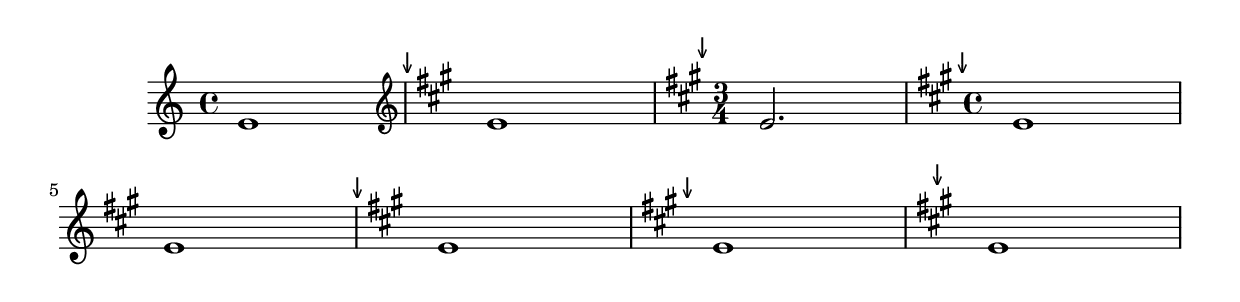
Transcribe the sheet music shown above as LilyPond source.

\version "2.11.61"

\header {
  lsrtags = "text"
  texidoc = "If specified, text marks may be aligned with notation
objects other than bar lines.  These objects include @code{ambitus},
@code{breathing-sign}, @code{clef}, @code{custos}, @code{staff-bar},
@code{left-edge}, @code{key-cancellation}, @code{key-signature}, and
@code{time-signature}.

In such cases, text marks will be horizontally centered above the
object.  However this can be changed, as demonstrated on the second
line of this example (in a score with multiple staves, this setting
should be done for all the staves)."
  doctitle = "Aligning marks with various notation objects"
}

\relative c' {
  e1
  
  % the RehearsalMark will be centered above the Clef
  \override Score.RehearsalMark #'break-align-symbols = #'(clef)
  \key a \major
  \clef treble
  \mark "↓"
  e1
  
  % the RehearsalMark will be centered above the TimeSignature
  \override Score.RehearsalMark #'break-align-symbols = #'(time-signature)
  \key a \major
  \clef treble
  \time 3/4
  \mark "↓"
  e2.
  
  % the RehearsalMark will be centered above the KeySignature
  \override Score.RehearsalMark #'break-align-symbols = #'(key-signature)
  \key a \major
  \clef treble
  \time 4/4
  \mark "↓"
  e1

  \break
  e1
  
  % the RehearsalMark will be aligned with the left edge of the KeySignature
  \once \override Score.KeySignature #'break-align-anchor-alignment = #LEFT
  \mark "↓"
  \key a \major
  e1
  
  % the RehearsalMark will be aligned with the right edge of the KeySignature
  \once \override Score.KeySignature #'break-align-anchor-alignment = #RIGHT
  \key a \major
  \mark "↓"
  e1
  
  % the RehearsalMark will be aligned with the left edge of the KeySignature
  % and then shifted right by one unit.
  \once \override Score.KeySignature #'break-align-anchor = #1
  \key a \major
  \mark "↓"
  e1
}
